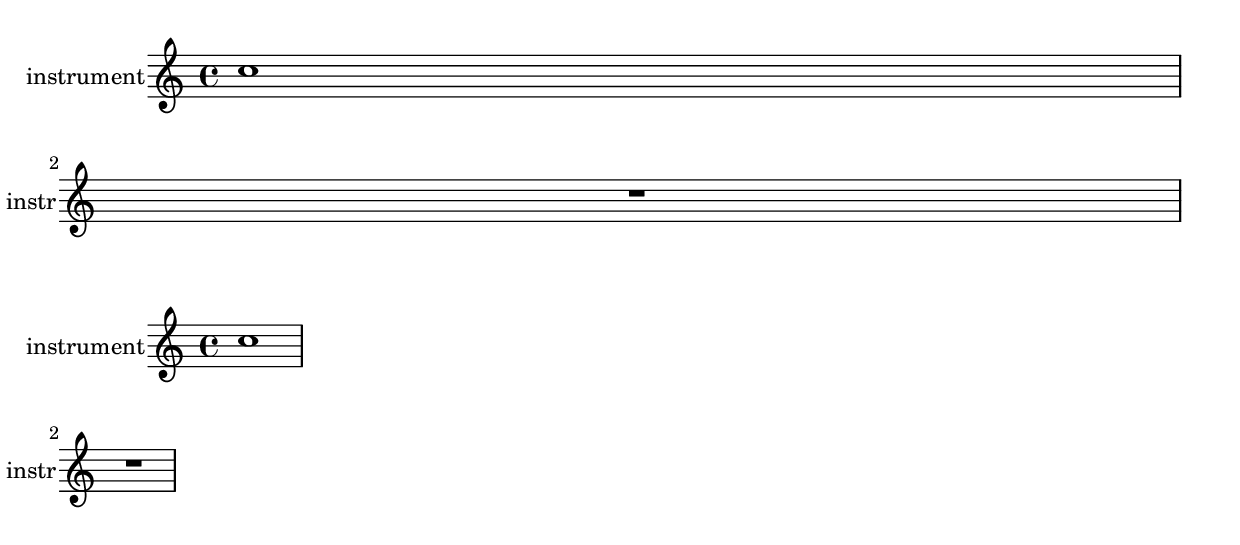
\version "2.1.26"
\header { texidoc = "There are both long and short intstrument names.
Engraving instrument names should not be confused by the
multimeasure rests. " }
% (there was an interesting bug in 1.3.98)
\score{
	\context Staff <<
	      \set Staff.instrument = "instrument"
	      \set Staff.instr = "instr"
	      \notes{c''1 \break R1 }
	    >>
	 \paper {
	    \translator { \StaffContext
	    \consists Instrument_name_engraver

	    }
	  }
	\paper { raggedright = ##t }
	}


